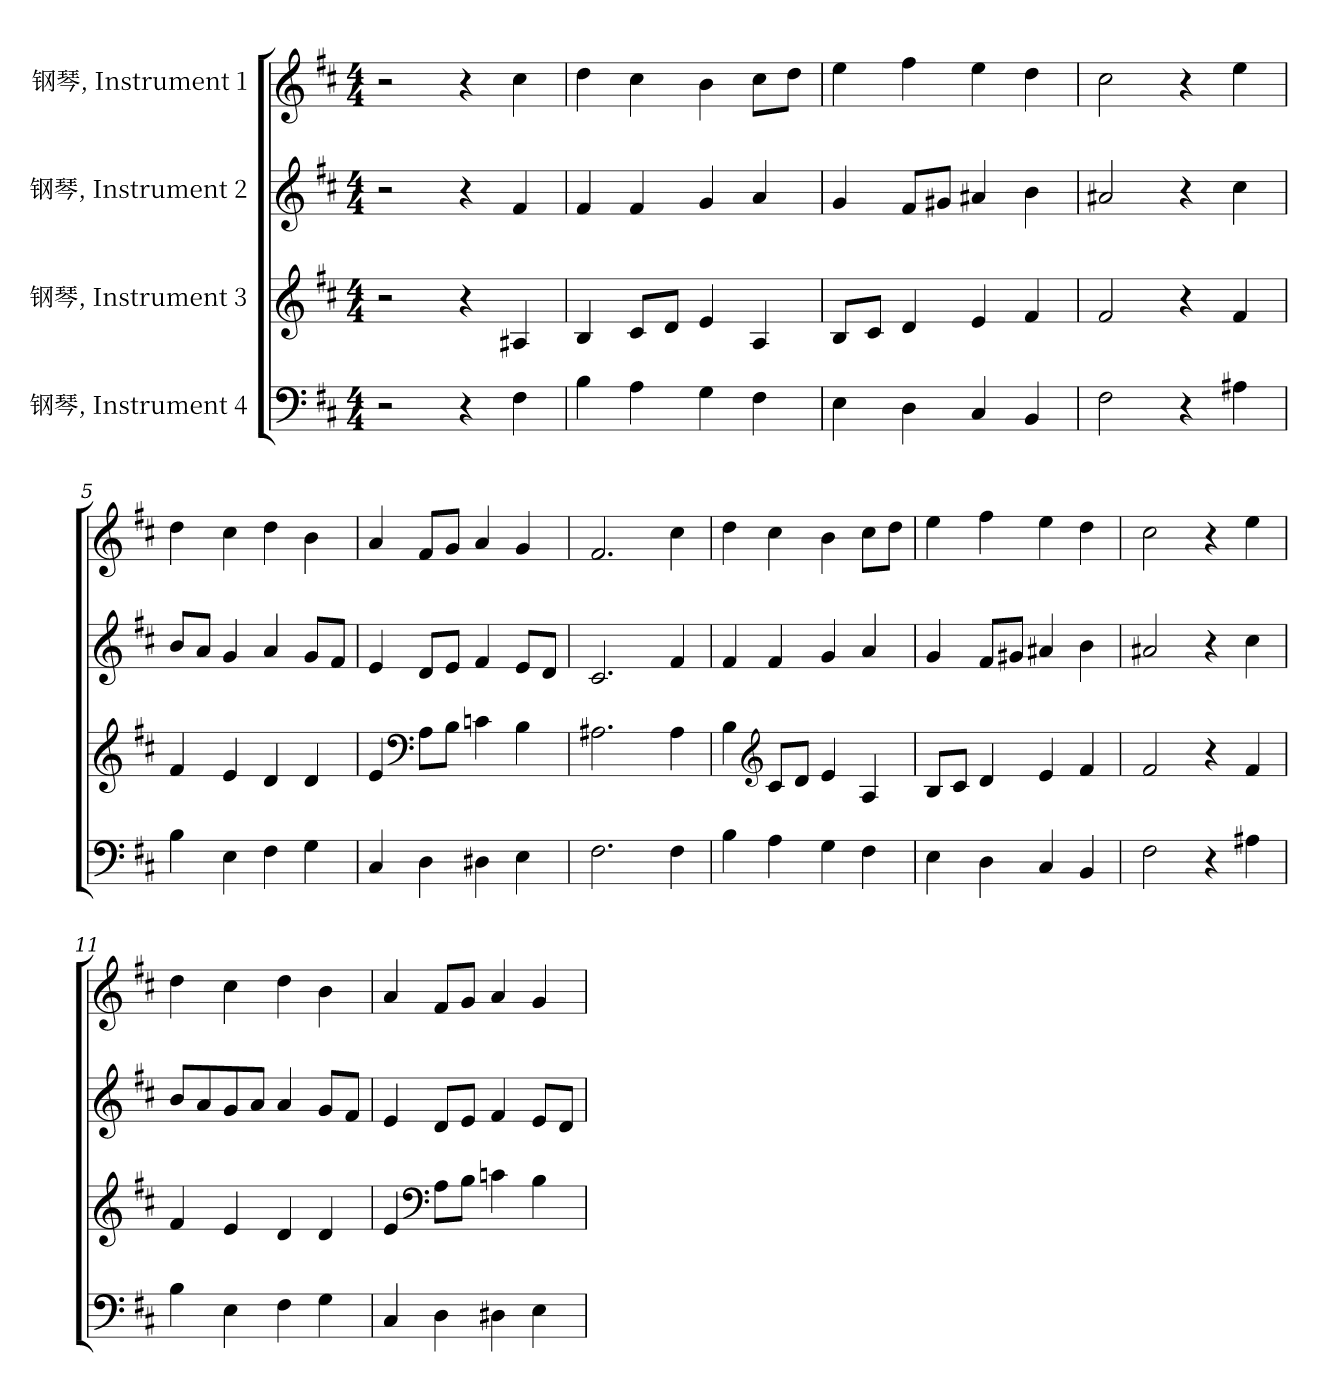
**kern	**kern	**kern	**kern
*part4	*part3	*part2	*part1
*staff4	*staff3	*staff2	*staff1
*I"钢琴, Instrument 4	*I"钢琴, Instrument 3	*I"钢琴, Instrument 2	*I"钢琴, Instrument 1
*clefF4	*clefG2	*clefG2	*clefG2
*k[f#c#]	*k[f#c#]	*k[f#c#]	*k[f#c#]
*M4/4	*M4/4	*M4/4	*M4/4
*MM88	*MM88	*MM88	*MM88
=1	=1	=1	=1
2r	2r	2r	2r
4r	4r	4r	4r
4F#\	4A#X/	4f#/	4cc#\
=2	=2	=2	=2
4B\	4B/	4f#/	4dd\
4A\	8c#/L	4f#/	4cc#\
.	8d/J	.	.
4G\	4e/	4g/	4b\
4F#\	4A/	4a/	8cc#\L
.	.	.	8dd\J
=3	=3	=3	=3
4E\	8B/L	4g/	4ee\
.	8c#/J	.	.
4D\	4d/	8f#/L	4ff#\
.	.	8g#X/J	.
4C#/	4e/	4a#X/	4ee\
4BB/	4f#/	4b\	4dd\
=4	=4	=4	=4
2F#\	2f#/	2a#X/	2cc#\
4r	4r	4r	4r
4A#X\	4f#/	4cc#\	4ee\
=5	=5	=5	=5
4B\	4f#/	8b/L	4dd\
.	.	8a/J	.
4E\	4e/	4g/	4cc#\
4F#\	4d/	4a/	4dd\
4G\	4d/	8g/L	4b\
.	.	8f#/J	.
!!LO:LB:g=z
=6	=6	=6	=6
4C#/	4e/	4e/	4a/
*	*clefF4	*	*
4D\	8A\L	8d/L	8f#/L
.	8B\J	8e/J	8g/J
4D#X\	4cn\	4f#/	4a/
4E\	4B\	8e/L	4g/
.	.	8d/J	.
=7	=7	=7	=7
2.F#\	2.A#X\	2.c#/	2.f#/
4F#\	4A#\	4f#/	4cc#\
=8	=8	=8	=8
4B\	4B\	4f#/	4dd\
*	*clefG2	*	*
4A\	8c#/L	4f#/	4cc#\
.	8d/J	.	.
4G\	4e/	4g/	4b\
4F#\	4A/	4a/	8cc#\L
.	.	.	8dd\J
=9	=9	=9	=9
4E\	8B/L	4g/	4ee\
.	8c#/J	.	.
4D\	4d/	8f#/L	4ff#\
.	.	8g#X/J	.
4C#/	4e/	4a#X/	4ee\
4BB/	4f#/	4b\	4dd\
=10	=10	=10	=10
2F#\	2f#/	2a#X/	2cc#\
4r	4r	4r	4r
4A#X\	4f#/	4cc#\	4ee\
=11	=11	=11	=11
4B\	4f#/	8b/L	4dd\
.	.	8a/	.
4E\	4e/	8g/	4cc#\
.	.	8a/J	.
4F#\	4d/	4a/	4dd\
4G\	4d/	8g/L	4b\
.	.	8f#/J	.
!!LO:LB:g=z
=12	=12	=12	=12
4C#/	4e/	4e/	4a/
*	*clefF4	*	*
4D\	8A\L	8d/L	8f#/L
.	8B\J	8e/J	8g/J
4D#X\	4cn\	4f#/	4a/
4E\	4B\	8e/L	4g/
.	.	8d/J	.
=	=	=	=
*-	*-	*-	*-
